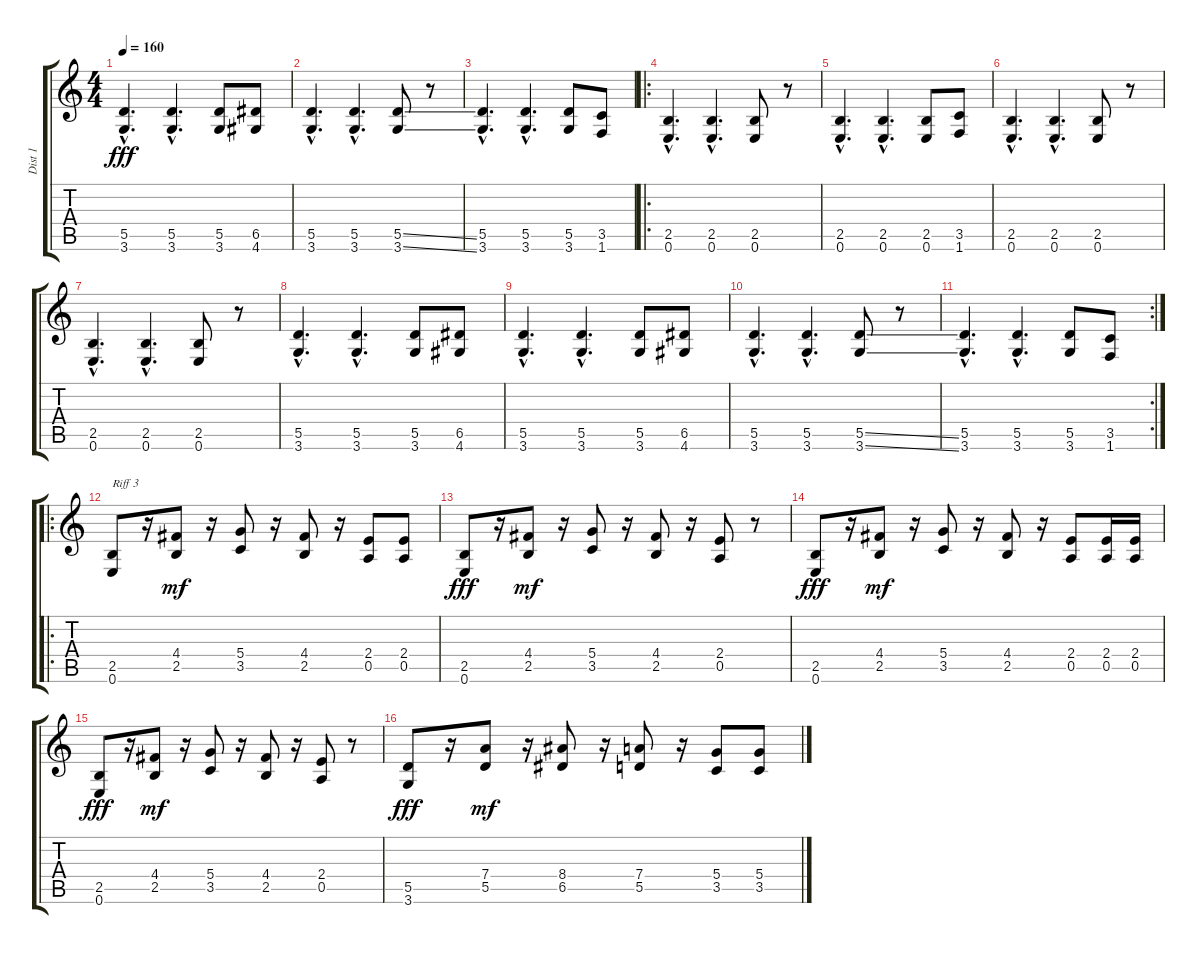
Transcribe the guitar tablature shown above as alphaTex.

\track ("Dist 1" "Dist 1") {instrument overdrivenguitar}
\staff {score tabs}
\tuning (E4 B3 G3 D3 A2 E2) {hide}
\ts (4 4)
\tempo 160
\clef g2
\ks c
(5.5{hac} 3.6{hac}).4{d dy fff} (5.5{hac} 3.6{hac}).4{d} (5.5 3.6).8 (6.5 4.6).8 |
(5.5{hac} 3.6{hac}).4{d} (5.5{hac} 3.6{hac}).4{d} (5.5{ss} 3.6{ss}).8 r.8 |
(5.5{hac} 3.6{hac}).4{d} (5.5{hac} 3.6{hac}).4{d} (5.5 3.6).8 (3.5 1.6).8 |
\ro
(2.5{hac} 0.6{hac}).4{d} (2.5{hac} 0.6{hac}).4{d} (2.5 0.6).8 r.8 |
(2.5{hac} 0.6{hac}).4{d} (2.5{hac} 0.6{hac}).4{d} (2.5 0.6).8 (3.5 1.6).8 |
(2.5{hac} 0.6{hac}).4{d} (2.5{hac} 0.6{hac}).4{d} (2.5 0.6).8 r.8 |
(2.5{hac} 0.6{hac}).4{d} (2.5{hac} 0.6{hac}).4{d} (2.5 0.6).8 r.8 |
(5.5{hac} 3.6{hac}).4{d} (5.5{hac} 3.6{hac}).4{d} (5.5 3.6).8 (6.5 4.6).8 |
(5.5{hac} 3.6{hac}).4{d} (5.5{hac} 3.6{hac}).4{d} (5.5 3.6).8 (6.5 4.6).8 |
(5.5{hac} 3.6{hac}).4{d} (5.5{hac} 3.6{hac}).4{d} (5.5{ss} 3.6{ss}).8 r.8 |
\rc 2
(5.5{hac} 3.6{hac}).4{d} (5.5{hac} 3.6{hac}).4{d} (5.5 3.6).8 (3.5 1.6).8 |
\ro
(2.5 0.6).8{txt "Riff 3" volume 14} r.16 (4.4 2.5).8{dy mf} r.16 (5.4 3.5).8 r.16 (4.4 2.5).8 r.16 (2.4 0.5).8 (2.4 0.5).8 |
(2.5 0.6).8{dy fff} r.16 (4.4 2.5).8{dy mf} r.16 (5.4 3.5).8 r.16 (4.4 2.5).8 r.16 (2.4 0.5).8 r.8 |
(2.5 0.6).8{dy fff} r.16 (4.4 2.5).8{dy mf} r.16 (5.4 3.5).8 r.16 (4.4 2.5).8 r.16 (2.4 0.5).8 (2.4 0.5).16 (2.4 0.5).16 |
(2.5 0.6).8{dy fff} r.16 (4.4 2.5).8{dy mf} r.16 (5.4 3.5).8 r.16 (4.4 2.5).8 r.16 (2.4 0.5).8 r.8 |
(5.5 3.6).8{dy fff} r.16 (7.4 5.5).8{dy mf} r.16 (8.4 6.5).8 r.16 (7.4 5.5).8 r.16 (5.4 3.5).8 (5.4 3.5).8
